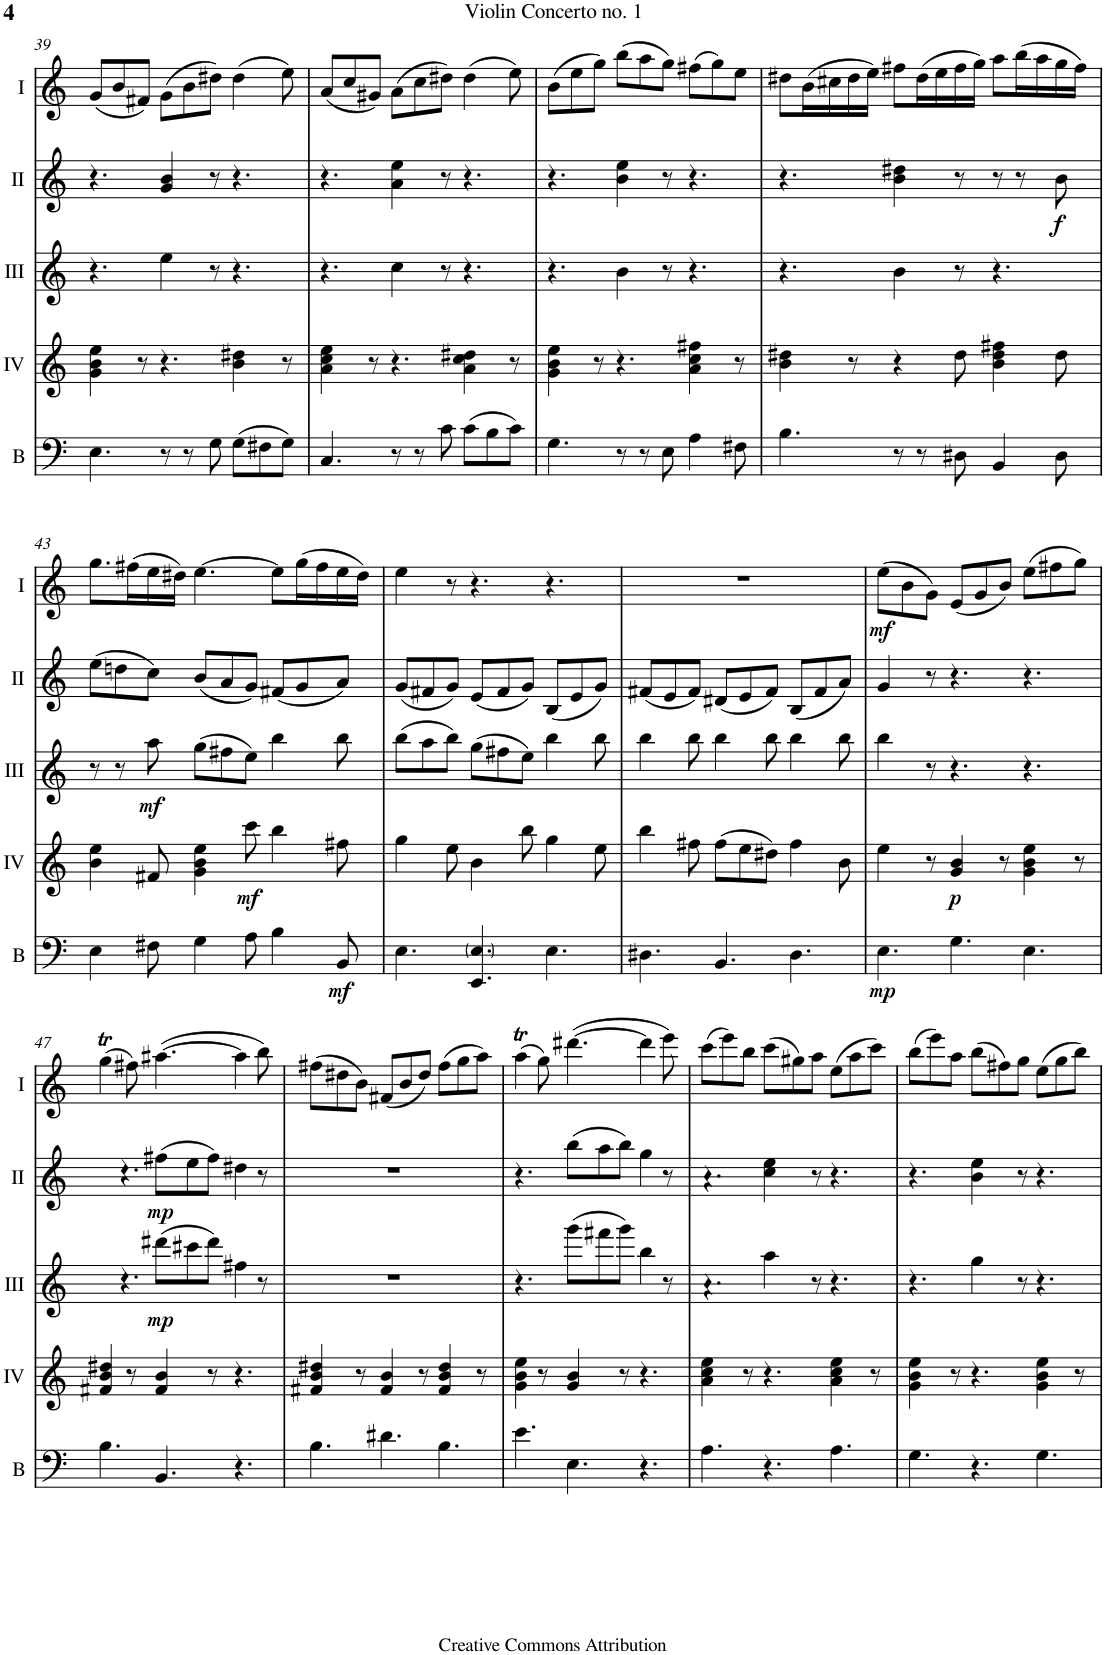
**kern	**dynam	**kern	**dynam	**kern	**dynam	**kern	**dynam	**kern	**dynam
*part5	*part5	*part4	*part4	*part3	*part3	*part2	*part2	*part1	*part1
*staff5	*staff5	*staff4	*staff4	*staff3	*staff3	*staff2	*staff2	*staff1	*staff1
*I"Bass	*	*I"Acc. 4	*	*I"Acc. 3	*	*I"Acc. 2	*	*I"Acc. 1	*
*I'B	*	*	*	*	*	*	*	*	*
!!LO:PB:g=z
*clefF4	*	*clefG2	*	*clefG2	*	*clefG2	*	*clefG2	*
*Trd7c12	*	*Trd7c12	*	*Trd7c12	*	*	*	*	*
*k[]	*	*k[]	*	*k[]	*	*k[]	*	*k[]	*
*M9/8	*	*M9/8	*	*M9/8	*	*M9/8	*	*M9/8	*
=39	=39	=39	=39	=39	=39	=39	=39	=39	=39
4.E\	.	4g\ 4b\ 4ee\	.	4.r	.	4.r	.	(8g/L	.
.	.	.	.	.	.	.	.	8b/	.
.	.	8r	.	.	.	.	.	8f#X/J)	.
8r	.	4.r	.	4ee\	.	4g/ 4b/	.	(8g\L	.
8r	.	.	.	.	.	.	.	8b\	.
8G\	.	.	.	8r	.	8r	.	8dd#X\J)	.
(8G\L	.	4b\ 4dd#X\	.	4.r	.	4.r	.	(4dd#\	.
8F#X\	.	.	.	.	.	.	.	.	.
8G\J)	.	8r	.	.	.	.	.	8ee\)	.
=40	=40	=40	=40	=40	=40	=40	=40	=40	=40
4.C/	.	4a\ 4cc\ 4ee\	.	4.r	.	4.r	.	(8a/L	.
.	.	.	.	.	.	.	.	8cc/	.
.	.	8r	.	.	.	.	.	8g#X/J)	.
8r	.	4.r	.	4cc\	.	4a\ 4ee\	.	(8a\L	.
8r	.	.	.	.	.	.	.	8cc\	.
8c\	.	.	.	8r	.	8r	.	8dd#X\J)	.
(8c\L	.	4a\ 4cc\ 4dd#X\	.	4.r	.	4.r	.	(4dd#\	.
8B\	.	.	.	.	.	.	.	.	.
8c\J)	.	8r	.	.	.	.	.	8ee\)	.
=41	=41	=41	=41	=41	=41	=41	=41	=41	=41
4.G\	.	4g\ 4b\ 4ee\	.	4.r	.	4.r	.	(8b\L	.
.	.	.	.	.	.	.	.	8ee\	.
.	.	8r	.	.	.	.	.	8gg\J)	.
8r	.	4.r	.	4b\	.	4b\ 4ee\	.	(8bb\L	.
8r	.	.	.	.	.	.	.	8aa\	.
8E\	.	.	.	8r	.	8r	.	8gg\J)	.
4A\	.	4a\ 4cc\ 4ff#X\	.	4.r	.	4.r	.	(8ff#X\L	.
.	.	.	.	.	.	.	.	8gg\)	.
8F#X\	.	8r	.	.	.	.	.	8ee\J	.
=42	=42	=42	=42	=42	=42	=42	=42	=42	=42
4.B\	.	4b\ 4dd#X\	.	4.r	.	4.r	.	8dd#X\L	.
.	.	.	.	.	.	.	.	(16b\L	.
.	.	.	.	.	.	.	.	16cc#X\	.
.	.	8r	.	.	.	.	.	16dd#\	.
.	.	.	.	.	.	.	.	16ee\JJ)	.
8r	.	4r	.	4b\	.	4b\ 4dd#X\	.	8ff#X\L	.
8r	.	.	.	.	.	.	.	(16dd#\L	.
.	.	.	.	.	.	.	.	16ee\	.
8D#X\	.	8dd#\	.	8r	.	8r	.	16ff#\	.
.	.	.	.	.	.	.	.	16gg\JJ)	.
4BB/	.	4b\ 4dd#\ 4ff#X\	.	4.r	.	8r	.	8aa\L	.
.	.	.	.	.	.	8r	.	(16bb\L	.
.	.	.	.	.	.	.	.	16aa\	.
!	!	!	!	!	!	!	!LO:DY:b	!	!
8D#\	.	8dd#\	.	.	.	8b\	f	16gg\	.
.	.	.	.	.	.	.	.	16ff#\JJ)	.
!!LO:LB:g=z
=43	=43	=43	=43	=43	=43	=43	=43	=43	=43
4E\	.	4b\ 4ee\	.	8r	.	(8ee\L	.	8.gg\L	.
.	.	.	.	8r	.	8ddn\	.	.	.
.	.	.	.	.	.	.	.	(16ff#X\L	.
!	!	!	!	!	!LO:DY:b	!	!	!	!
8F#X\	.	8f#X/	.	8aa\	mf	8cc\J)	.	16ee\	.
.	.	.	.	.	.	.	.	16dd#X\JJ)	.
4G\	.	4g\ 4b\ 4ee\	.	(8gg\L	.	(8b/L	.	[4.ee\	.
.	.	.	.	8ff#X\	.	8a/	.	.	.
!	!	!	!LO:DY:b	!	!	!	!	!	!
8A\	.	8ccc\	mf	8ee\J)	.	8g/J)	.	.	.
4B\	.	4bb\	.	4bb\	.	(8f#X/L	.	8ee\L]	.
.	.	.	.	.	.	8g/	.	(16gg\L	.
.	.	.	.	.	.	.	.	16ff#\	.
!	!LO:DY:b	!	!	!	!	!	!	!	!
8BB/	mf	8ff#X\	.	8bb\	.	8a/J)	.	16ee\	.
.	.	.	.	.	.	.	.	16dd#\JJ)	.
=44	=44	=44	=44	=44	=44	=44	=44	=44	=44
4.E\	.	4gg\	.	(8bb\L	.	(8g/L	.	4ee\	.
.	.	.	.	8aa\	.	8f#X/	.	.	.
.	.	8ee\	.	8bb\J)	.	8g/J)	.	8r	.
4.EE/ 4.E/	.	4b\	.	(8gg\L	.	(8e/L	.	4.r	.
.	.	.	.	8ff#X\	.	8f#/	.	.	.
.	.	8bb\	.	8ee\J)	.	8g/J)	.	.	.
4.E\	.	4gg\	.	4bb\	.	(8B/L	.	4.r	.
.	.	.	.	.	.	8e/	.	.	.
.	.	8ee\	.	8bb\	.	8g/J)	.	.	.
=45	=45	=45	=45	=45	=45	=45	=45	=45	=45
4.D#X\	.	4bb\	.	4bb\	.	(8f#X/L	.	8%9r	.
.	.	.	.	.	.	8e/	.	.	.
.	.	8ff#X\	.	8bb\	.	8f#/J)	.	.	.
4.BB/	.	(8ff#\L	.	4bb\	.	(8d#X/L	.	.	.
.	.	8ee\	.	.	.	8e/	.	.	.
.	.	8dd#X\J)	.	8bb\	.	8f#/J)	.	.	.
4.D#\	.	4ff#\	.	4bb\	.	(8B/L	.	.	.
.	.	.	.	.	.	8f#/	.	.	.
.	.	8b\	.	8bb\	.	8a/J)	.	.	.
=46	=46	=46	=46	=46	=46	=46	=46	=46	=46
!	!LO:DY:b	!	!	!	!	!	!	!	!LO:DY:b
4.E\	mp	4ee\	.	4bb\	.	4g/	.	(8ee\L	mf
.	.	.	.	.	.	.	.	8b\	.
.	.	8r	.	8r	.	8r	.	8g\J)	.
!	!	!	!LO:DY:b	!	!	!	!	!	!
4.G\	.	4g/ 4b/	p	4.r	.	4.r	.	(8e/L	.
.	.	.	.	.	.	.	.	8g/	.
.	.	8r	.	.	.	.	.	8b/J)	.
4.E\	.	4g\ 4b\ 4ee\	.	4.r	.	4.r	.	(8ee\L	.
.	.	.	.	.	.	.	.	8ff#X\	.
.	.	8r	.	.	.	.	.	8gg\J)	.
!!LO:LB:g=z
=47	=47	=47	=47	=47	=47	=47	=47	=47	=47
4.B\	.	4f#X/ 4b/ 4dd#X/	.	4.rcc	.	4.rcc	.	(4ggT\	.
.	.	8r	.	.	.	.	.	8ff#X\)	.
!	!	!	!	!	!LO:DY:b	!	!LO:DY:b	!	!
4.BB/	.	4f#/ 4b/	.	(8ddd#X\L	mp	(8ff#X\L	mp	([4.aa#X\	.
.	.	.	.	8ccc#X\	.	8ee\	.	.	.
.	.	8r	.	8ddd#\J)	.	8ff#\J)	.	.	.
4.r	.	4.r	.	4ff#X\	.	4dd#X\	.	4aa#\]	.
.	.	.	.	8r	.	8r	.	8bb\)	.
=48	=48	=48	=48	=48	=48	=48	=48	=48	=48
4.B\	.	4f#X/ 4b/ 4dd#X/	.	8%9r	.	8%9r	.	(8ff#X\L	.
.	.	.	.	.	.	.	.	8dd#X\	.
.	.	8r	.	.	.	.	.	8b\J)	.
4.d#X\	.	4f#/ 4b/	.	.	.	.	.	(8f#X/L	.
.	.	.	.	.	.	.	.	8b/	.
.	.	8r	.	.	.	.	.	8dd#/J)	.
4.B\	.	4f#/ 4b/ 4dd#/	.	.	.	.	.	(8ff#\L	.
.	.	.	.	.	.	.	.	8gg\	.
.	.	8r	.	.	.	.	.	8aa\J)	.
=49	=49	=49	=49	=49	=49	=49	=49	=49	=49
4.e\	.	4g\ 4b\ 4ee\	.	4.r	.	4.r	.	(4aaT\	.
.	.	8r	.	.	.	.	.	8gg\)	.
4.E\	.	4g/ 4b/	.	(8ggg\L	.	(8bb\L	.	([4.ddd#X\	.
.	.	.	.	8fff#X\	.	8aa\	.	.	.
.	.	8r	.	8ggg\J)	.	8bb\J)	.	.	.
4.r	.	4.r	.	4bb\	.	4gg\	.	4ddd#\]	.
.	.	.	.	8r	.	8r	.	8eee\)	.
=50	=50	=50	=50	=50	=50	=50	=50	=50	=50
4.A\	.	4a\ 4cc\ 4ee\	.	4.ra	.	4.ra	.	(8ccc\L	.
.	.	.	.	.	.	.	.	8eee\)	.
.	.	8r	.	.	.	.	.	8bb\J	.
4.r	.	4.r	.	4aa\	.	4cc\ 4ee\	.	(8ccc\L	.
.	.	.	.	.	.	.	.	8gg#X\)	.
.	.	.	.	8r	.	8r	.	8aa\J	.
4.A\	.	4a\ 4cc\ 4ee\	.	4.r	.	4.r	.	(8ee\L	.
.	.	.	.	.	.	.	.	8aa\	.
.	.	8r	.	.	.	.	.	8ccc\J)	.
=51	=51	=51	=51	=51	=51	=51	=51	=51	=51
4.G\	.	4g\ 4b\ 4ee\	.	4.r	.	4.r	.	(8bb\L	.
.	.	.	.	.	.	.	.	8eee\)	.
.	.	8r	.	.	.	.	.	8aa\J	.
4.r	.	4.r	.	4gg\	.	4b\ 4ee\	.	(8bb\L	.
.	.	.	.	.	.	.	.	8ff#X\)	.
.	.	.	.	8r	.	8r	.	8gg\J	.
4.G\	.	4g\ 4b\ 4ee\	.	4.r	.	4.r	.	(8ee\L	.
.	.	.	.	.	.	.	.	8gg\	.
.	.	8r	.	.	.	.	.	8bb\J)	.
=	=	=	=	=	=	=	=	=	=
*-	*-	*-	*-	*-	*-	*-	*-	*-	*-
